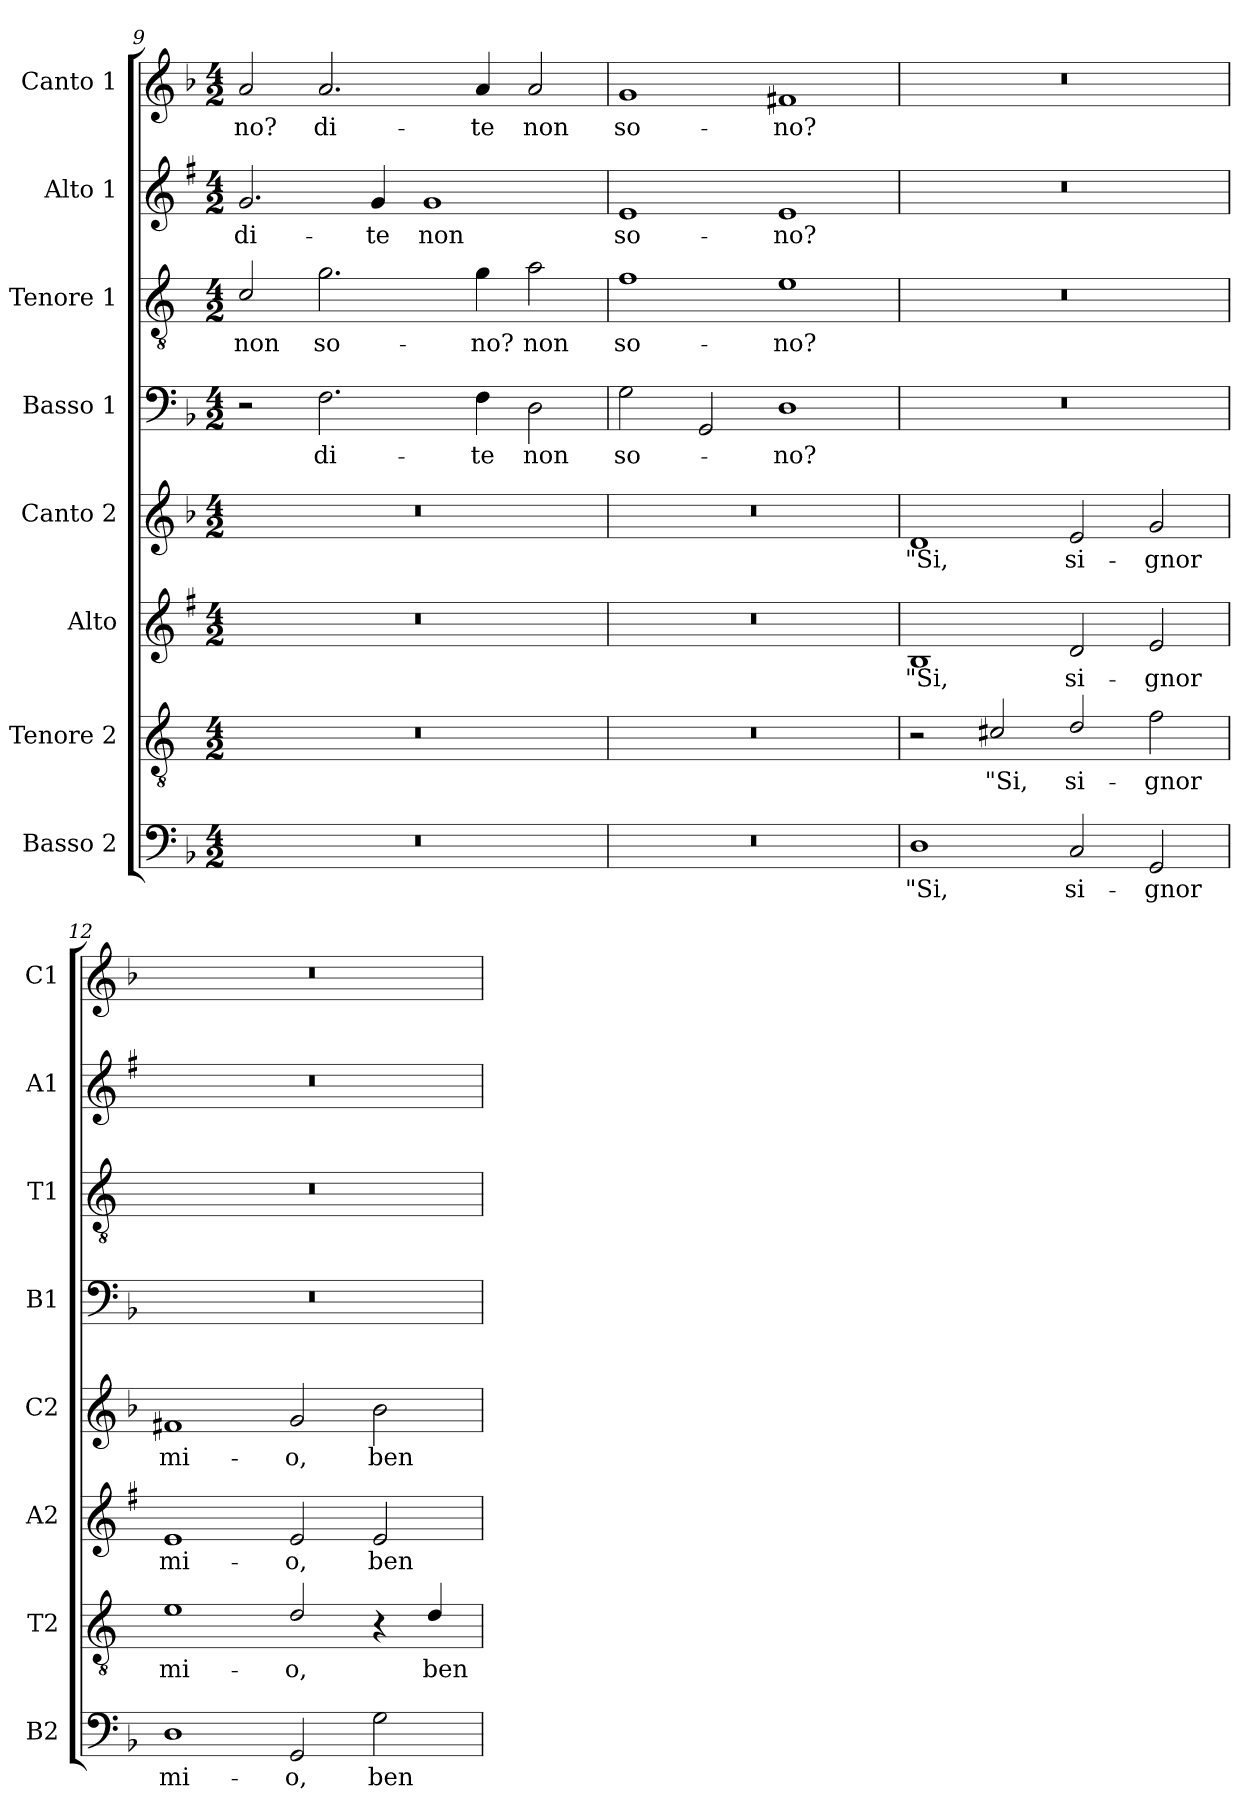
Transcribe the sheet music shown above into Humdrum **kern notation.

**kern	**text	**kern	**text	**kern	**text	**kern	**text	**kern	**text	**kern	**text	**kern	**text	**kern	**text
*part8	*part8	*part7	*part7	*part6	*part6	*part5	*part5	*part4	*part4	*part3	*part3	*part2	*part2	*part1	*part1
*staff8	*staff8	*staff7	*staff7	*staff6	*staff6	*staff5	*staff5	*staff4	*staff4	*staff3	*staff3	*staff2	*staff2	*staff1	*staff1
*I"Basso 2	*	*I"Tenore 2	*	*I"Alto	*	*I"Canto 2	*	*I"Basso 1	*	*I"Tenore 1	*	*I"Alto 1	*	*I"Canto 1	*
*I'B2	*	*I'T2	*	*I'A2	*	*I'C2	*	*I'B1	*	*I'T1	*	*I'A1	*	*I'C1	*
*clefF4	*	*clefGv2	*	*clefG2	*	*clefG2	*	*clefF4	*	*clefGv2	*	*clefG2	*	*clefG2	*
*	*	*ITrd4c7	*	*ITrd1c2	*	*	*	*	*	*ITrd4c7	*	*ITrd1c2	*	*	*
*k[b-]	*	*k[b-]	*	*k[b-]	*	*k[b-]	*	*k[b-]	*	*k[b-]	*	*k[b-]	*	*k[b-]	*
*F:	*	*F:	*	*F:	*	*F:	*	*F:	*	*F:	*	*F:	*	*F:	*
*M4/2	*	*M4/2	*	*M4/2	*	*M4/2	*	*M4/2	*	*M4/2	*	*M4/2	*	*M4/2	*
=9	=9	=9	=9	=9	=9	=9	=9	=9	=9	=9	=9	=9	=9	=9	=9
!	!	!	!	!	!	!	!	!	!	!	!LO:LY:b	!	!LO:LY:b	!	!LO:LY:b
0r	.	0r	.	0r	.	0r	.	2r	.	2F/	non	2.f/	di-	2a/	-no?
!	!	!	!	!	!	!	!	!	!LO:LY:b	!	!LO:LY:b	!	!	!	!LO:LY:b
.	.	.	.	.	.	.	.	2.F\	di-	2.c\	so-	.	.	2.a/	di-
!	!	!	!	!	!	!	!	!	!	!	!	!	!LO:LY:b	!	!
.	.	.	.	.	.	.	.	.	.	.	.	4f/	-te	.	.
!	!	!	!	!	!	!	!	!	!	!	!	!	!LO:LY:b	!	!
.	.	.	.	.	.	.	.	.	.	.	.	1f	non	.	.
!	!	!	!	!	!	!	!	!	!LO:LY:b	!	!LO:LY:b	!	!	!	!LO:LY:b
.	.	.	.	.	.	.	.	4F\	-te	4c\	-no?	.	.	4a/	-te
!	!	!	!	!	!	!	!	!	!LO:LY:b	!	!LO:LY:b	!	!	!	!LO:LY:b
.	.	.	.	.	.	.	.	2D\	non	2d\	non	.	.	2a/	non
=10	=10	=10	=10	=10	=10	=10	=10	=10	=10	=10	=10	=10	=10	=10	=10
!	!	!	!	!	!	!	!	!	!LO:LY:b	!	!LO:LY:b	!	!LO:LY:b	!	!LO:LY:b
0r	.	0r	.	0r	.	0r	.	2G\	so-	1B-	so-	1d	so-	1g	so-
.	.	.	.	.	.	.	.	2GG/	.	.	.	.	.	.	.
!	!	!	!	!	!	!	!	!	!LO:LY:b	!	!LO:LY:b	!	!LO:LY:b	!	!LO:LY:b
.	.	.	.	.	.	.	.	1D	-no?	1A	-no?	1d	-no?	1f#X	-no?
!!LO:PB:g=z
=11	=11	=11	=11	=11	=11	=11	=11	=11	=11	=11	=11	=11	=11	=11	=11
!	!LO:LY:b	!	!	!	!LO:LY:b	!	!LO:LY:b	!	!	!	!	!	!	!	!
1D	"Si,	2r	.	1A	"Si,	1d	"Si,	0r	.	0r	.	0r	.	0r	.
!	!	!	!LO:LY:b	!	!	!	!	!	!	!	!	!	!	!	!
.	.	2F#X/	"Si,	.	.	.	.	.	.	.	.	.	.	.	.
!	!LO:LY:b	!	!LO:LY:b	!	!LO:LY:b	!	!LO:LY:b	!	!	!	!	!	!	!	!
2C/	si-	2G/	si-	2c/	si-	2e/	si-	.	.	.	.	.	.	.	.
!	!LO:LY:b	!	!LO:LY:b	!	!LO:LY:b	!	!LO:LY:b	!	!	!	!	!	!	!	!
2GG/	-gnor	2B-\	-gnor	2d/	-gnor	2g/	-gnor	.	.	.	.	.	.	.	.
=12	=12	=12	=12	=12	=12	=12	=12	=12	=12	=12	=12	=12	=12	=12	=12
!	!LO:LY:b	!	!LO:LY:b	!	!LO:LY:b	!	!LO:LY:b	!	!	!	!	!	!	!	!
1D	mi-	1A	mi-	1d	mi-	1f#X	mi-	0r	.	0r	.	0r	.	0r	.
!	!LO:LY:b	!	!LO:LY:b	!	!LO:LY:b	!	!LO:LY:b	!	!	!	!	!	!	!	!
2GG/	-o,	2G/	-o,	2d/	-o,	2g/	-o,	.	.	.	.	.	.	.	.
!	!LO:LY:b	!	!	!	!LO:LY:b	!	!LO:LY:b	!	!	!	!	!	!	!	!
2G\	ben-	4r	.	2d/	ben-	2b-\	ben-	.	.	.	.	.	.	.	.
!	!	!	!LO:LY:b	!	!	!	!	!	!	!	!	!	!	!	!
.	.	4G/	ben-	.	.	.	.	.	.	.	.	.	.	.	.
=	=	=	=	=	=	=	=	=	=	=	=	=	=	=	=
*-	*-	*-	*-	*-	*-	*-	*-	*-	*-	*-	*-	*-	*-	*-	*-
